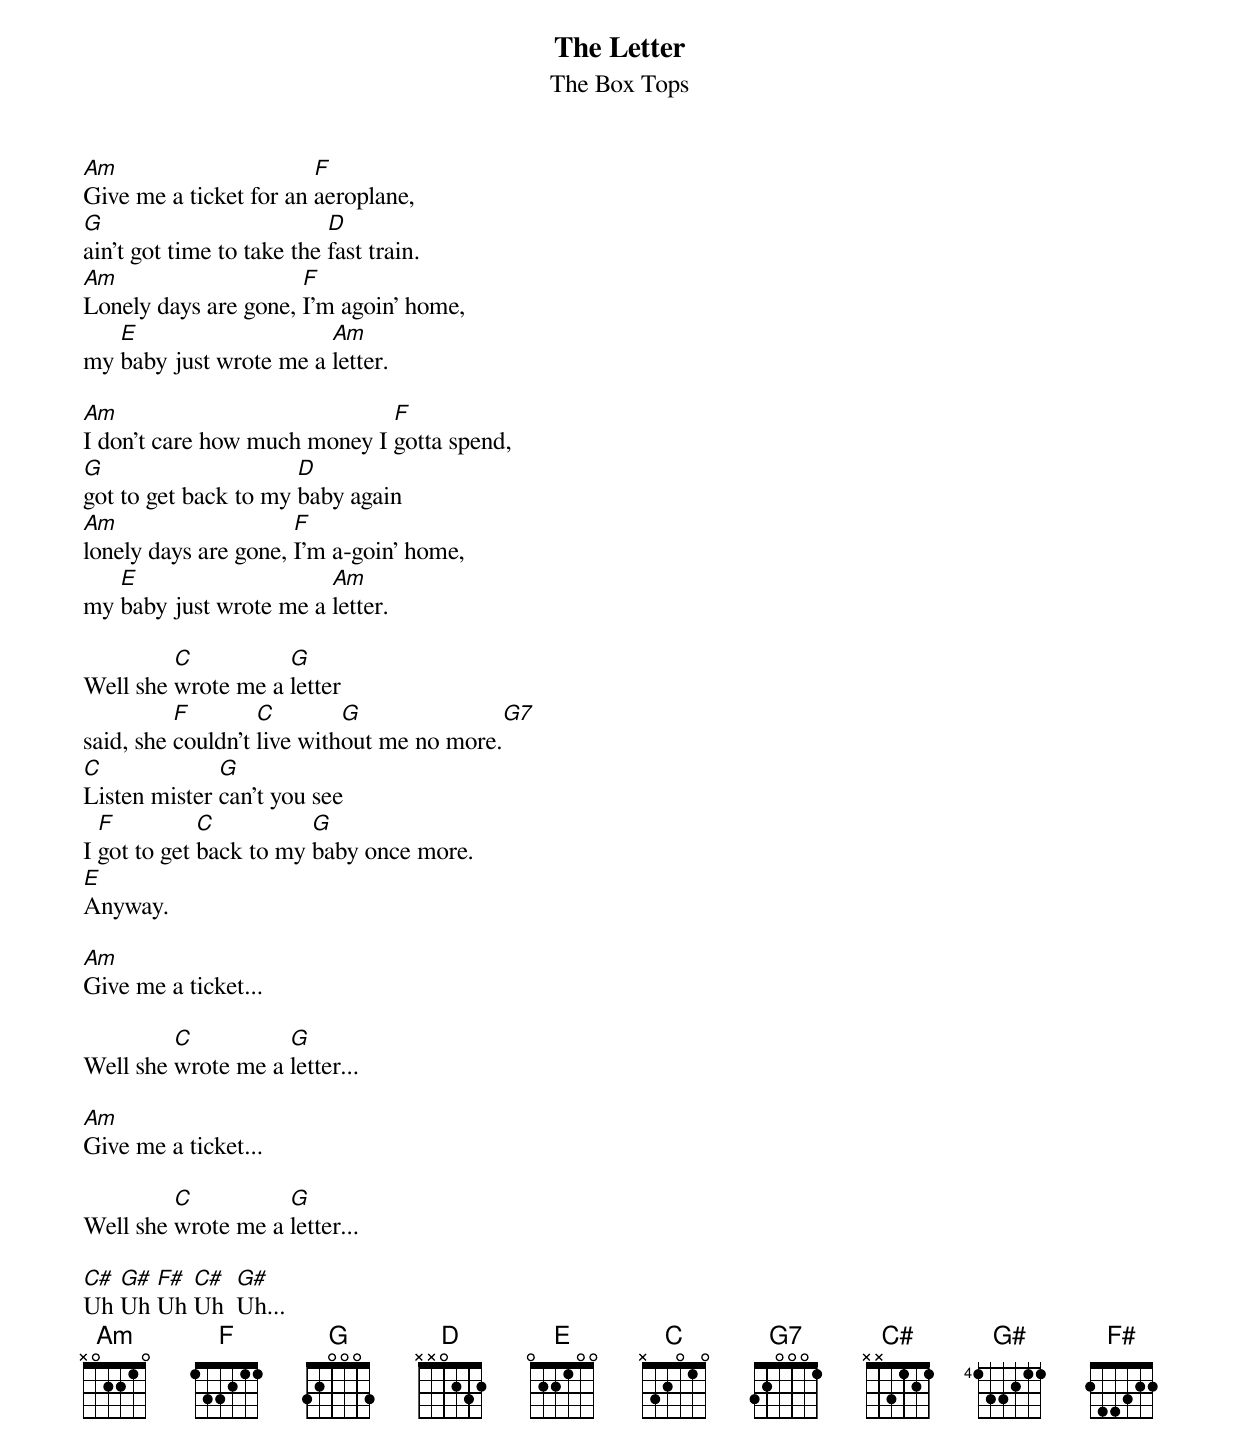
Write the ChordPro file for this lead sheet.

{t: The Letter }
{st:The Box Tops}

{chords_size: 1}
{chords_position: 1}
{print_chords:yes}
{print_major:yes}
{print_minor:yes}
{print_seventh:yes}
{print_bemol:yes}
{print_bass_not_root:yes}
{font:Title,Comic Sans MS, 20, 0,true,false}
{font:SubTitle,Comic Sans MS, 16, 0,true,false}
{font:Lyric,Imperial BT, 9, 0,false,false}
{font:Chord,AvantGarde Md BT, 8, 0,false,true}
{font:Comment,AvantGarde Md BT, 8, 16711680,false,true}
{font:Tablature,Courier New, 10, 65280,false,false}
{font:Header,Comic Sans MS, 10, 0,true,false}
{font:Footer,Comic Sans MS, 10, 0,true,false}
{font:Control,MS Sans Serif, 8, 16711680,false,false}
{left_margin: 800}
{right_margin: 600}
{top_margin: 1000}
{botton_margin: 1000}
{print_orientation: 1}




[Am]Give me a ticket for an [F]aeroplane,
[G]ain't got time to take the [D]fast train.
[Am]Lonely days are gone, [F]I'm agoin' home,
my [E]baby just wrote me a [Am]letter.

[Am]I don't care how much money I [F]gotta spend,
[G]got to get back to my [D]baby again
[Am]lonely days are gone, [F]I'm a-goin' home,
my [E]baby just wrote me a [Am]letter.

Well she [C]wrote me a [G]letter
said, she [F]couldn't [C]live with[G]out me no more.[G7]
[C]Listen mister [G]can't you see
I [F]got to get [C]back to my [G]baby once more.
[E]Anyway.

[Am]Give me a ticket...

Well she [C]wrote me a [G]letter...

[Am]Give me a ticket...

Well she [C]wrote me a [G]letter...

[C#]Uh [G#]Uh [F#]Uh [C#]Uh  [G#]Uh...
